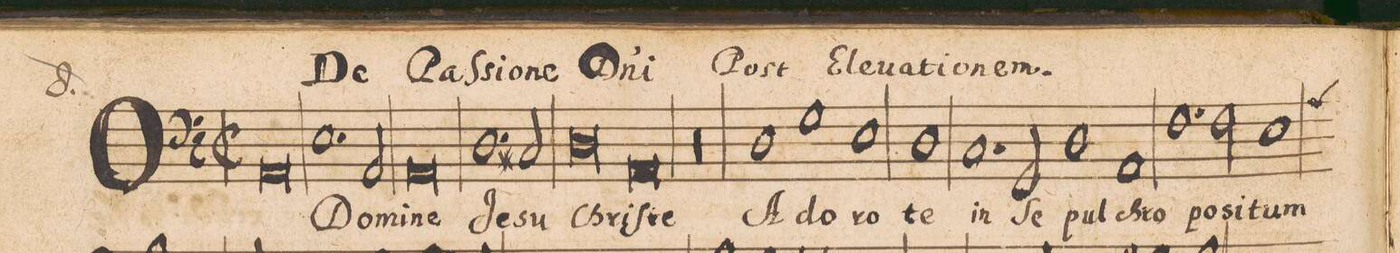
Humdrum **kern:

**kern	**text
*I"Bassus.	*
*clefF4	*
*k[]	*
*met(c|)	*
*M2/1	*
0AA/	O
=2-	=2-
1.E\	Do-
2AA/	-mi-
=3-	=3-
0AA/	-ne
=4-	=4-
1.D\	Je-
2C#X/	-su
=5-	=5-
0D\	Chri-
=6-	=6-
0AA/	-ſte
=7-	=7-
00r	.
=8-	=8-
=9-	=9-
1D\	A-
1G\	-do-
=10-	=10-
1E\	ro
1D\	te
=11-	=11-
1.C/	in
2GG/	ſe-
=12-	=12-
1D\	pul-
1AA/	-chro
=13-	=13-
1.F\	po-
*2\right	*
2F\	-si-
=14-	=14-
*custos:A	*
1E\	-tum
*-	*-
